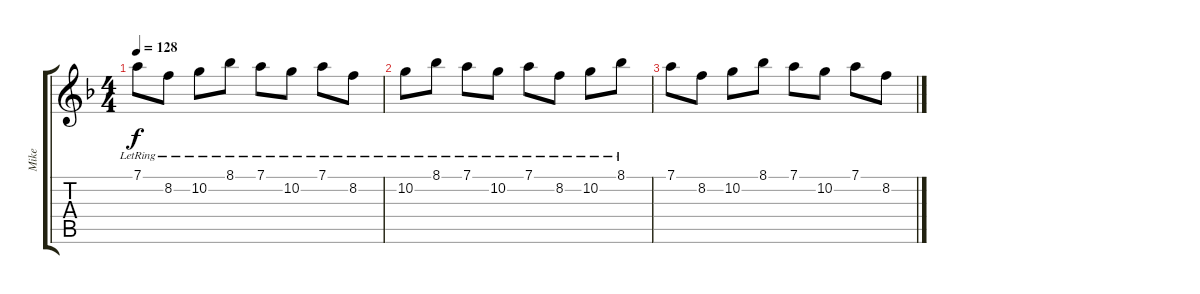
\track ("Mike" "Mike") {instrument electricguitarjazz}
\staff {score tabs}
\tuning (D4 A3 F3 C3 G2 D2) {hide}
\ts (4 4)
\tempo 128
\clef g2
\ks dminor
7.1{lr}.8{dy f} 8.2{lr}.8 10.2{lr}.8 8.1{lr}.8 7.1{lr}.8 10.2{lr}.8 7.1{lr}.8 8.2{lr}.8 |
10.2{lr}.8 8.1{lr}.8 7.1{lr}.8 10.2{lr}.8 7.1{lr}.8 8.2{lr}.8 10.2{lr}.8 8.1{lr}.8 |
7.1.8 8.2.8 10.2.8 8.1.8 7.1.8 10.2.8 7.1.8 8.2.8
